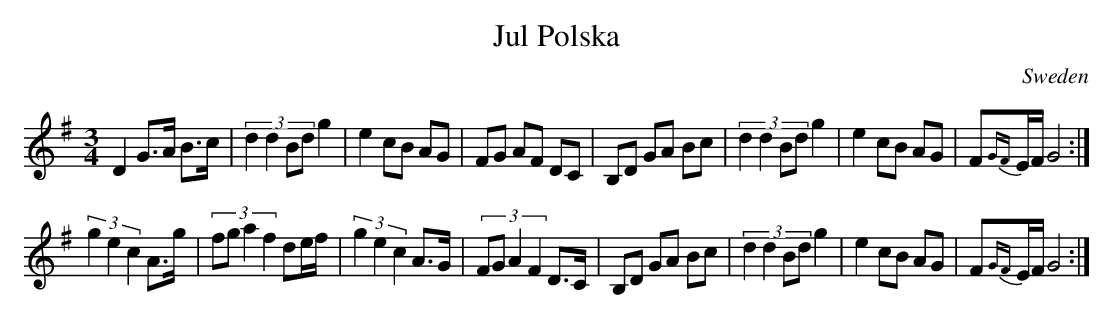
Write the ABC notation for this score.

X:1
T:Jul Polska
O:Sweden
M:3/4
K:G
D2 G>A B>c| (3:2:4d2d2Bd g2| e2 cB AG| FG AF DC|\
B,D GA Bc|  (3:2:4d2d2Bd g2| e2 cB AG| F{GF}E/F/ G4:|
(3:2:3g2e2c2 A>g| (3:2:4fga2f2 de/f/|\
(3:2:3g2e2c2 A>G| (3:2:4FGA2F2 D>C|\
B,D GA Bc|  (3:2:4d2d2Bd g2| e2 cB AG| F{GF}E/F/ G4:|
